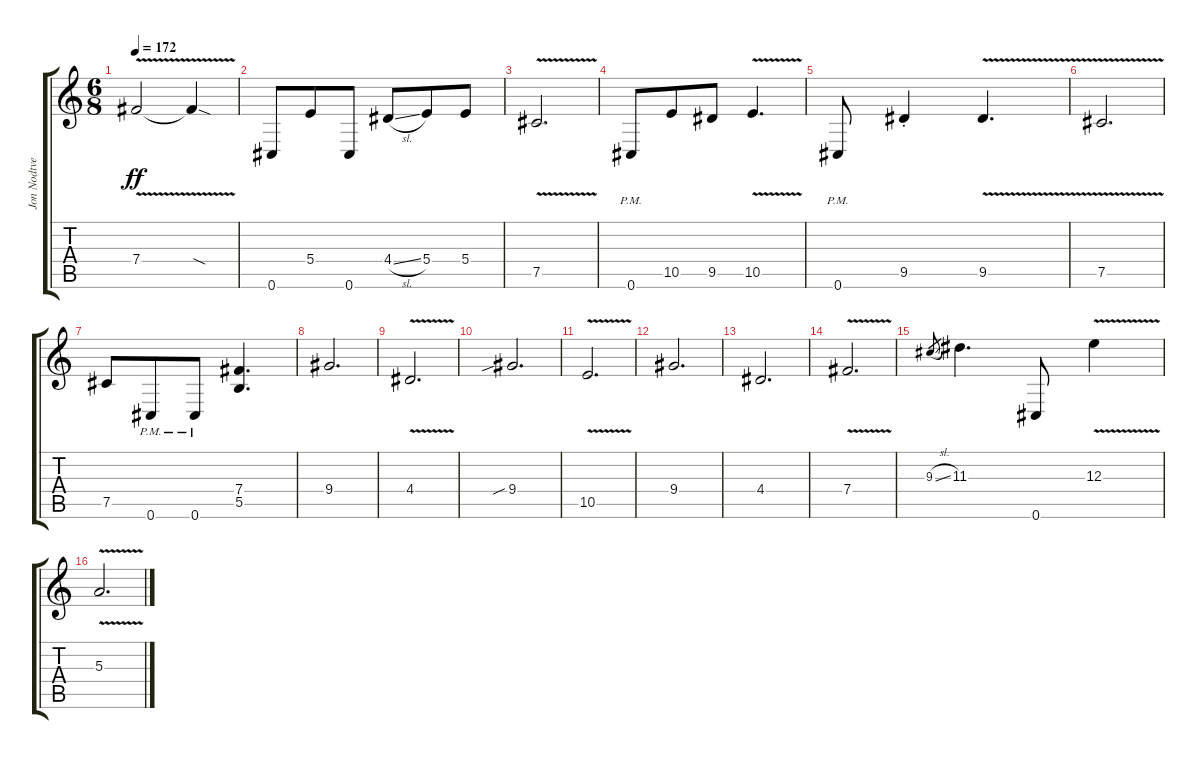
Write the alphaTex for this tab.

\track ("Jon Nodtveidt (Lead)" "Jon Nodtve") {instrument distortionguitar}
\staff {score tabs}
\tuning (Db4 Ab3 E3 B2 Gb2 Db2) {hide}
\ts (6 8)
\tempo 172
\clef g2
\ks c
7.4{v}.2{dy ff} 7.4{sod t}.4 |
0.6.8 5.4.8 0.6.8 4.4{sl}.8 5.4.8 5.4.8 |
7.5{v}.2{d} |
0.6{pm}.8 10.5.8 9.5.8 10.5{v}.4{d} |
0.6{pm}.8 9.5{st}.4 9.5{v}.4{d} |
7.5{v}.2{d} |
7.5.8 0.6{pm}.8 0.6{pm}.8 (7.4 5.5).4{d} |
9.4.2{d} |
4.4{v}.2{d} |
9.4{sib}.2{d} |
10.5{v}.2{d} |
9.4.2{d} |
4.4.2{d} |
7.4{v}.2{d} |
9.3{sl}.8{gr} 11.3.4{d} 0.6.8 12.3{v}.4 |
5.3{v}.2{d}
